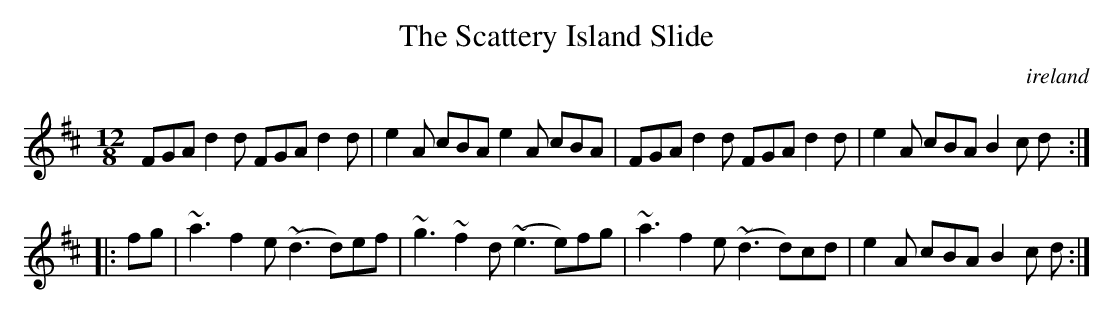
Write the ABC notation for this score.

X:1
T:Scattery Island Slide, The
O:ireland
M:12/8
K:D
FGA d2d FGA d2d | e2A cBA e2A cBA |\
FGA d2d FGA d2d | e2A cBA B2c d :|
|:fg |\
~a3 f2e (~d3d)ef | ~g3 ~f2d (~e3e)fg |\
~a3 f2e (~d3d)cd | e2A cBA B2c d :|
